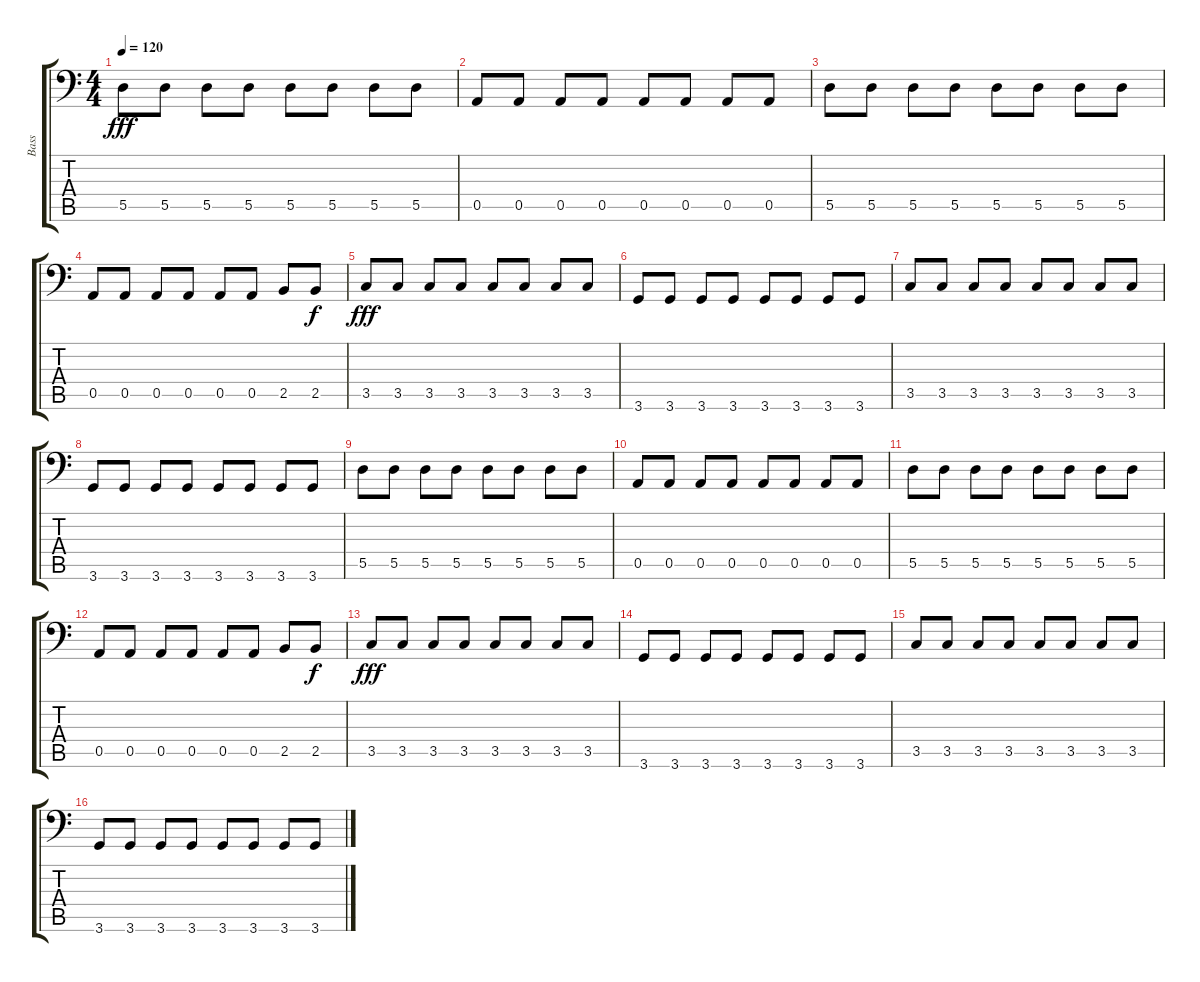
\track ("Bass" "Bass") {instrument electricbasspick}
\staff {score tabs}
\tuning (E4 B3 G3 D3 A1 E1) {hide}
\ts (4 4)
\tempo 120
\clef f4
\ks c
5.5.8{dy fff} 5.5.8 5.5.8 5.5.8 5.5.8 5.5.8 5.5.8 5.5.8 |
0.5.8 0.5.8 0.5.8 0.5.8 0.5.8 0.5.8 0.5.8 0.5.8 |
5.5.8 5.5.8 5.5.8 5.5.8 5.5.8 5.5.8 5.5.8 5.5.8 |
0.5.8 0.5.8 0.5.8 0.5.8 0.5.8 0.5.8 2.5.8 2.5.8{dy f} |
3.5.8{dy fff} 3.5.8 3.5.8 3.5.8 3.5.8 3.5.8 3.5.8 3.5.8 |
3.6.8 3.6.8 3.6.8 3.6.8 3.6.8 3.6.8 3.6.8 3.6.8 |
3.5.8 3.5.8 3.5.8 3.5.8 3.5.8 3.5.8 3.5.8 3.5.8 |
3.6.8 3.6.8 3.6.8 3.6.8 3.6.8 3.6.8 3.6.8 3.6.8 |
5.5.8 5.5.8 5.5.8 5.5.8 5.5.8 5.5.8 5.5.8 5.5.8 |
0.5.8 0.5.8 0.5.8 0.5.8 0.5.8 0.5.8 0.5.8 0.5.8 |
5.5.8 5.5.8 5.5.8 5.5.8 5.5.8 5.5.8 5.5.8 5.5.8 |
0.5.8 0.5.8 0.5.8 0.5.8 0.5.8 0.5.8 2.5.8 2.5.8{dy f} |
3.5.8{dy fff} 3.5.8 3.5.8 3.5.8 3.5.8 3.5.8 3.5.8 3.5.8 |
3.6.8 3.6.8 3.6.8 3.6.8 3.6.8 3.6.8 3.6.8 3.6.8 |
3.5.8 3.5.8 3.5.8 3.5.8 3.5.8 3.5.8 3.5.8 3.5.8 |
3.6.8 3.6.8 3.6.8 3.6.8 3.6.8 3.6.8 3.6.8 3.6.8
